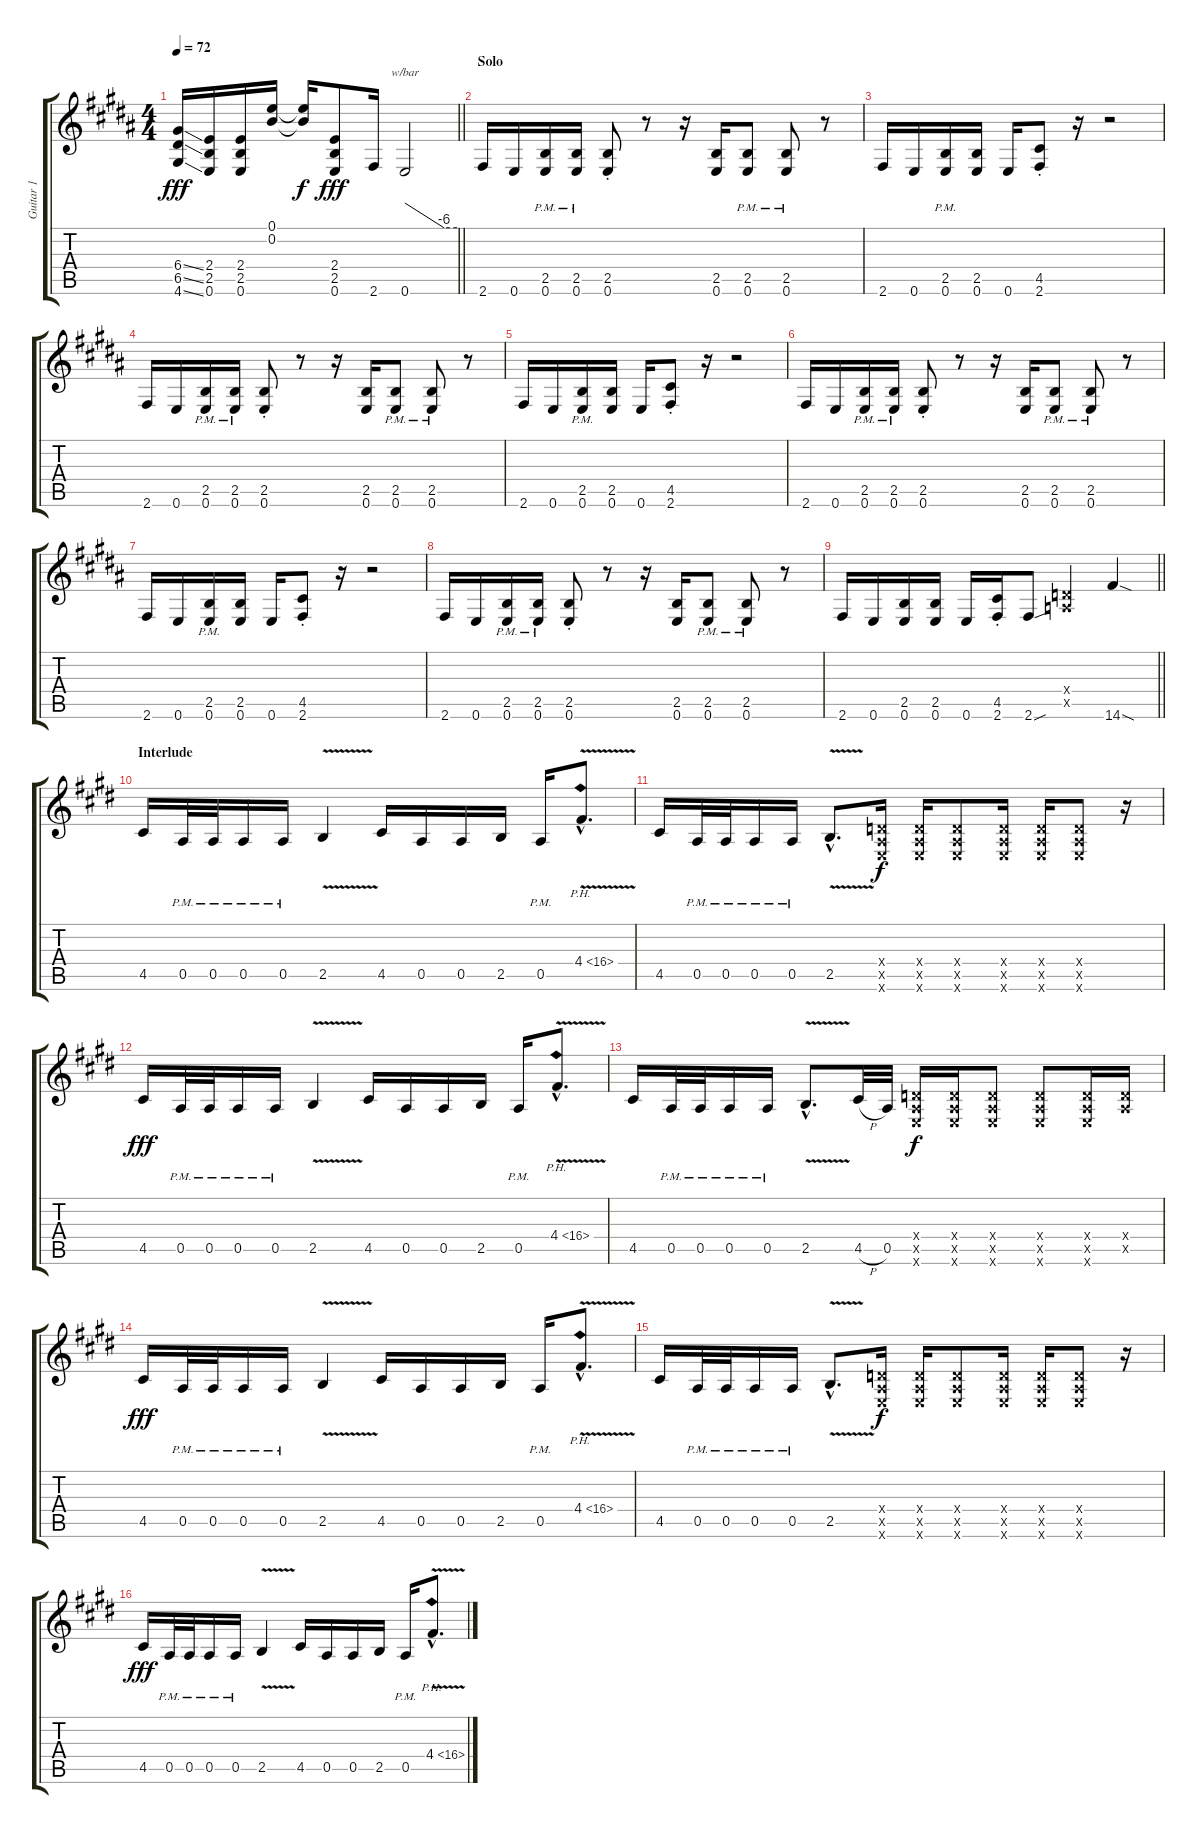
\track ("Guitar 1" "Guitar 1") {instrument distortionguitar}
\staff {score tabs}
\tuning (E4 B3 G3 D3 A2 E2) {hide}
\ts (4 4)
\tempo 72
\clef g2
\barLineRight lightlight
\ks b
(6.4{ss} 6.5{ss} 4.6{ss}).16{dy fff} (2.4 2.5 0.6).16 (2.4 2.5 0.6).16 (0.1 0.2).16 (0.1{t} 0.2{t}).16{dy f} (2.4 2.5 0.6).8{dy fff} 2.6.16 0.6.2{tbe (custom default 0 0 45 -24 60 -24)} |
\section ("" "Solo")
2.6.16 0.6.16 (2.5{pm} 0.6{pm}).16 (2.5{pm} 0.6{pm}).16 (2.5{st} 0.6{st}).8 r.8 r.16 (2.5 0.6).16 (2.5{pm} 0.6{pm}).8 (2.5{pm} 0.6{pm}).8 r.8 |
2.6.16 0.6.16 (2.5{pm} 0.6{pm}).16 (2.5 0.6).16 0.6.16 (4.5{st} 2.6{st}).8 r.16 r.2 |
2.6.16 0.6.16 (2.5{pm} 0.6{pm}).16 (2.5{pm} 0.6{pm}).16 (2.5{st} 0.6{st}).8 r.8 r.16 (2.5 0.6).16 (2.5{pm} 0.6{pm}).8 (2.5{pm} 0.6{pm}).8 r.8 |
2.6.16 0.6.16 (2.5{pm} 0.6{pm}).16 (2.5 0.6).16 0.6.16 (4.5{st} 2.6{st}).8 r.16 r.2 |
2.6.16 0.6.16 (2.5{pm} 0.6{pm}).16 (2.5{pm} 0.6{pm}).16 (2.5{st} 0.6{st}).8 r.8 r.16 (2.5 0.6).16 (2.5{pm} 0.6{pm}).8 (2.5{pm} 0.6{pm}).8 r.8 |
2.6.16 0.6.16 (2.5{pm} 0.6{pm}).16 (2.5 0.6).16 0.6.16 (4.5{st} 2.6{st}).8 r.16 r.2 |
2.6.16 0.6.16 (2.5{pm} 0.6{pm}).16 (2.5{pm} 0.6{pm}).16 (2.5{st} 0.6{st}).8 r.8 r.16 (2.5 0.6).16 (2.5{pm} 0.6{pm}).8 (2.5{pm} 0.6{pm}).8 r.8 |
\barLineRight lightlight
2.6.16 0.6.16 (2.5 0.6).16 (2.5 0.6).16 0.6.16 (4.5{st} 2.6{st}).16 2.6{sou}.8 (0.4{x} 0.5{x}).4 14.6{sod}.4 |
\section ("" "Interlude")
\ks e
4.5.16 0.5{pm}.32 0.5{pm}.32 0.5{pm}.16 0.5{pm}.16 2.5{v}.4 4.5.16 0.5.16 0.5.16 2.5.16 0.5{pm}.16 4.4{ph 12 v hac}.8{d} |
4.5.16 0.5{pm}.32 0.5{pm}.32 0.5{pm}.16 0.5{pm}.16 2.5{v hac}.8{d} (0.4{x} 0.5{x} 0.6{x}).16{dy f} (0.4{x} 0.5{x} 0.6{x}).16 (0.4{x} 0.5{x} 0.6{x}).8 (0.4{x} 0.5{x} 0.6{x}).16 (0.4{x} 0.5{x} 0.6{x}).16 (0.4{x} 0.5{x} 0.6{x}).8 r.16 |
4.5.16{dy fff} 0.5{pm}.32 0.5{pm}.32 0.5{pm}.16 0.5{pm}.16 2.5{v}.4 4.5.16 0.5.16 0.5.16 2.5.16 0.5{pm}.16 4.4{ph 12 v hac}.8{d} |
4.5.16 0.5{pm}.32 0.5{pm}.32 0.5{pm}.16 0.5{pm}.16 2.5{v hac}.8{d} 4.5{h}.32 0.5.32 (0.4{x} 0.5{x} 0.6{x}).16{dy f} (0.4{x} 0.5{x} 0.6{x}).16 (0.4{x} 0.5{x} 0.6{x}).8 (0.4{x} 0.5{x} 0.6{x}).8 (0.4{x} 0.5{x} 0.6{x}).16 (0.4{x} 0.5{x}).16 |
4.5.16{dy fff} 0.5{pm}.32 0.5{pm}.32 0.5{pm}.16 0.5{pm}.16 2.5{v}.4 4.5.16 0.5.16 0.5.16 2.5.16 0.5{pm}.16 4.4{ph 12 v hac}.8{d} |
4.5.16 0.5{pm}.32 0.5{pm}.32 0.5{pm}.16 0.5{pm}.16 2.5{v hac}.8{d} (0.4{x} 0.5{x} 0.6{x}).16{dy f} (0.4{x} 0.5{x} 0.6{x}).16 (0.4{x} 0.5{x} 0.6{x}).8 (0.4{x} 0.5{x} 0.6{x}).16 (0.4{x} 0.5{x} 0.6{x}).16 (0.4{x} 0.5{x} 0.6{x}).8 r.16 |
4.5.16{dy fff} 0.5{pm}.32 0.5{pm}.32 0.5{pm}.16 0.5{pm}.16 2.5{v}.4 4.5.16 0.5.16 0.5.16 2.5.16 0.5{pm}.16 4.4{ph 12 v hac}.8{d}
